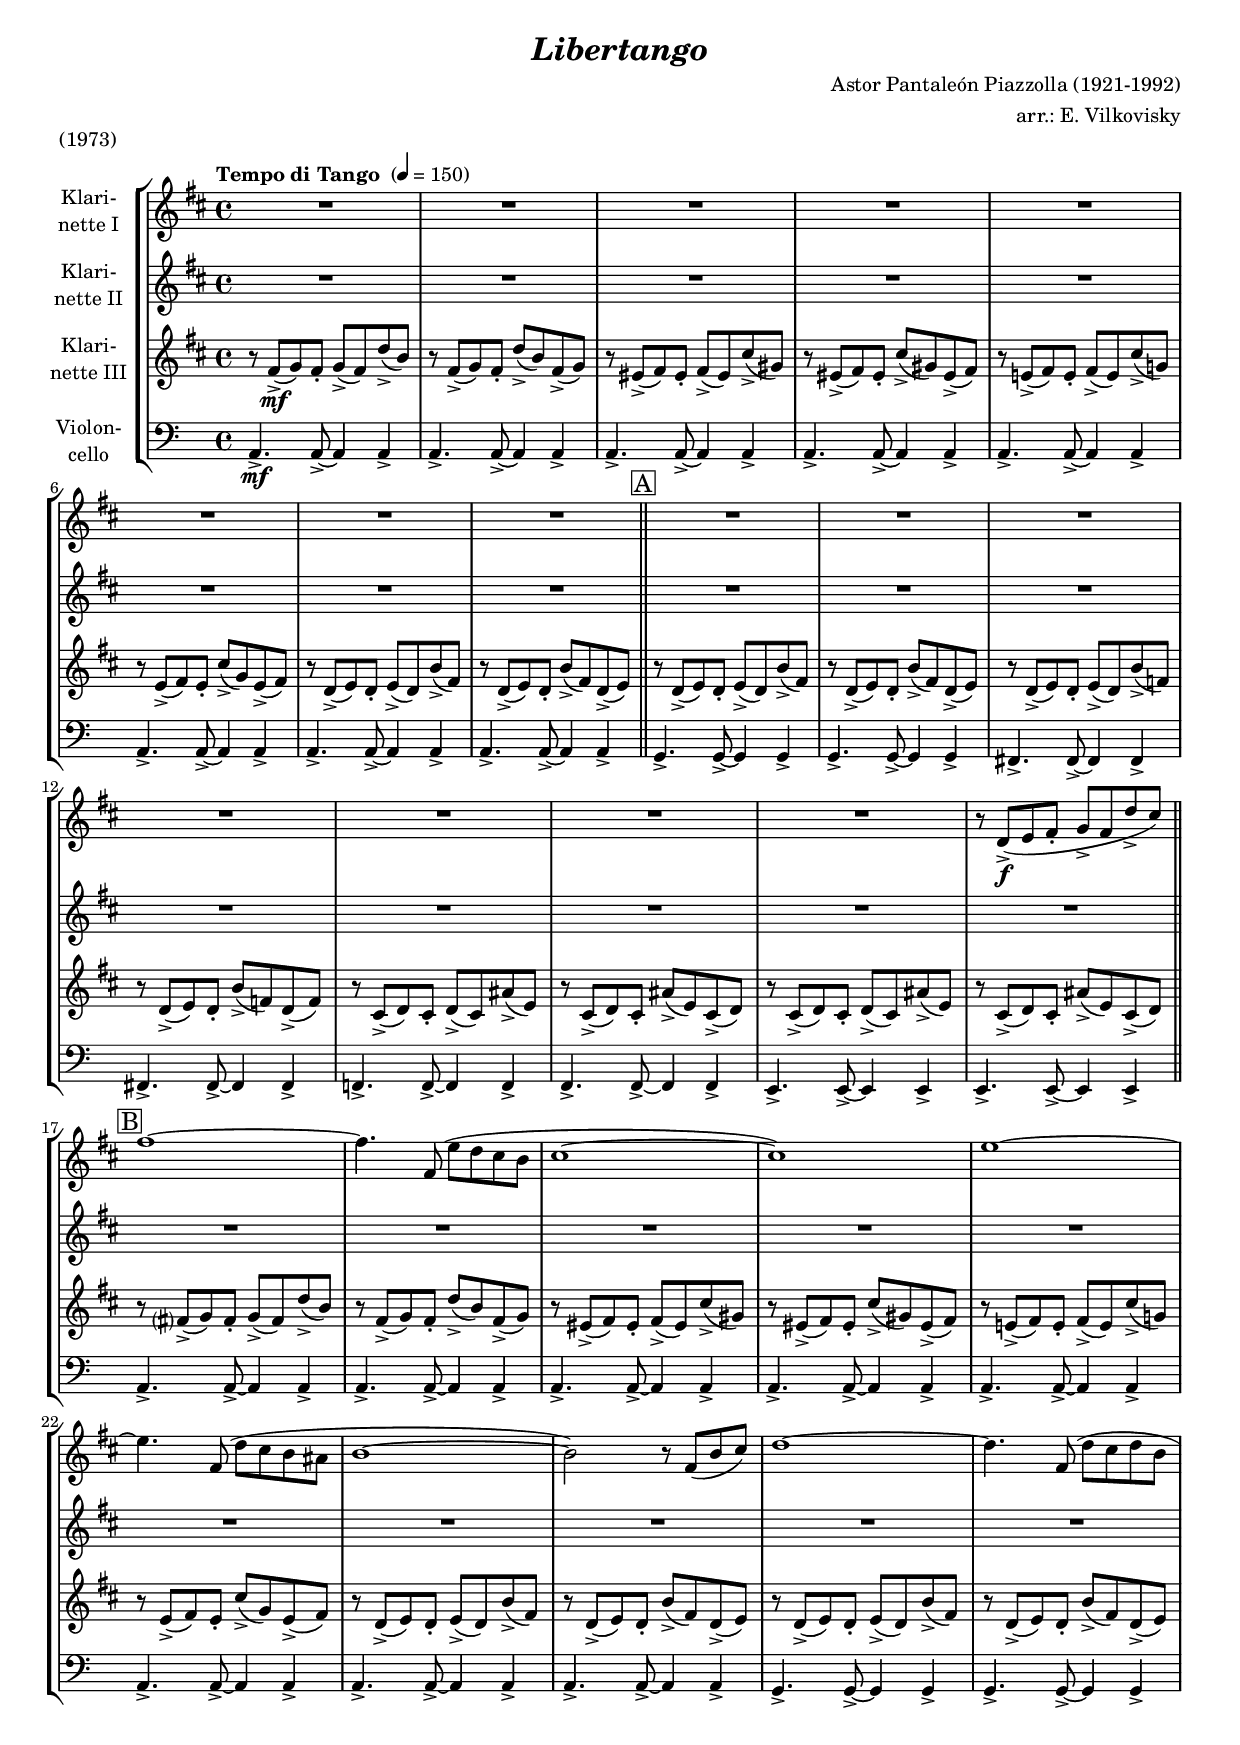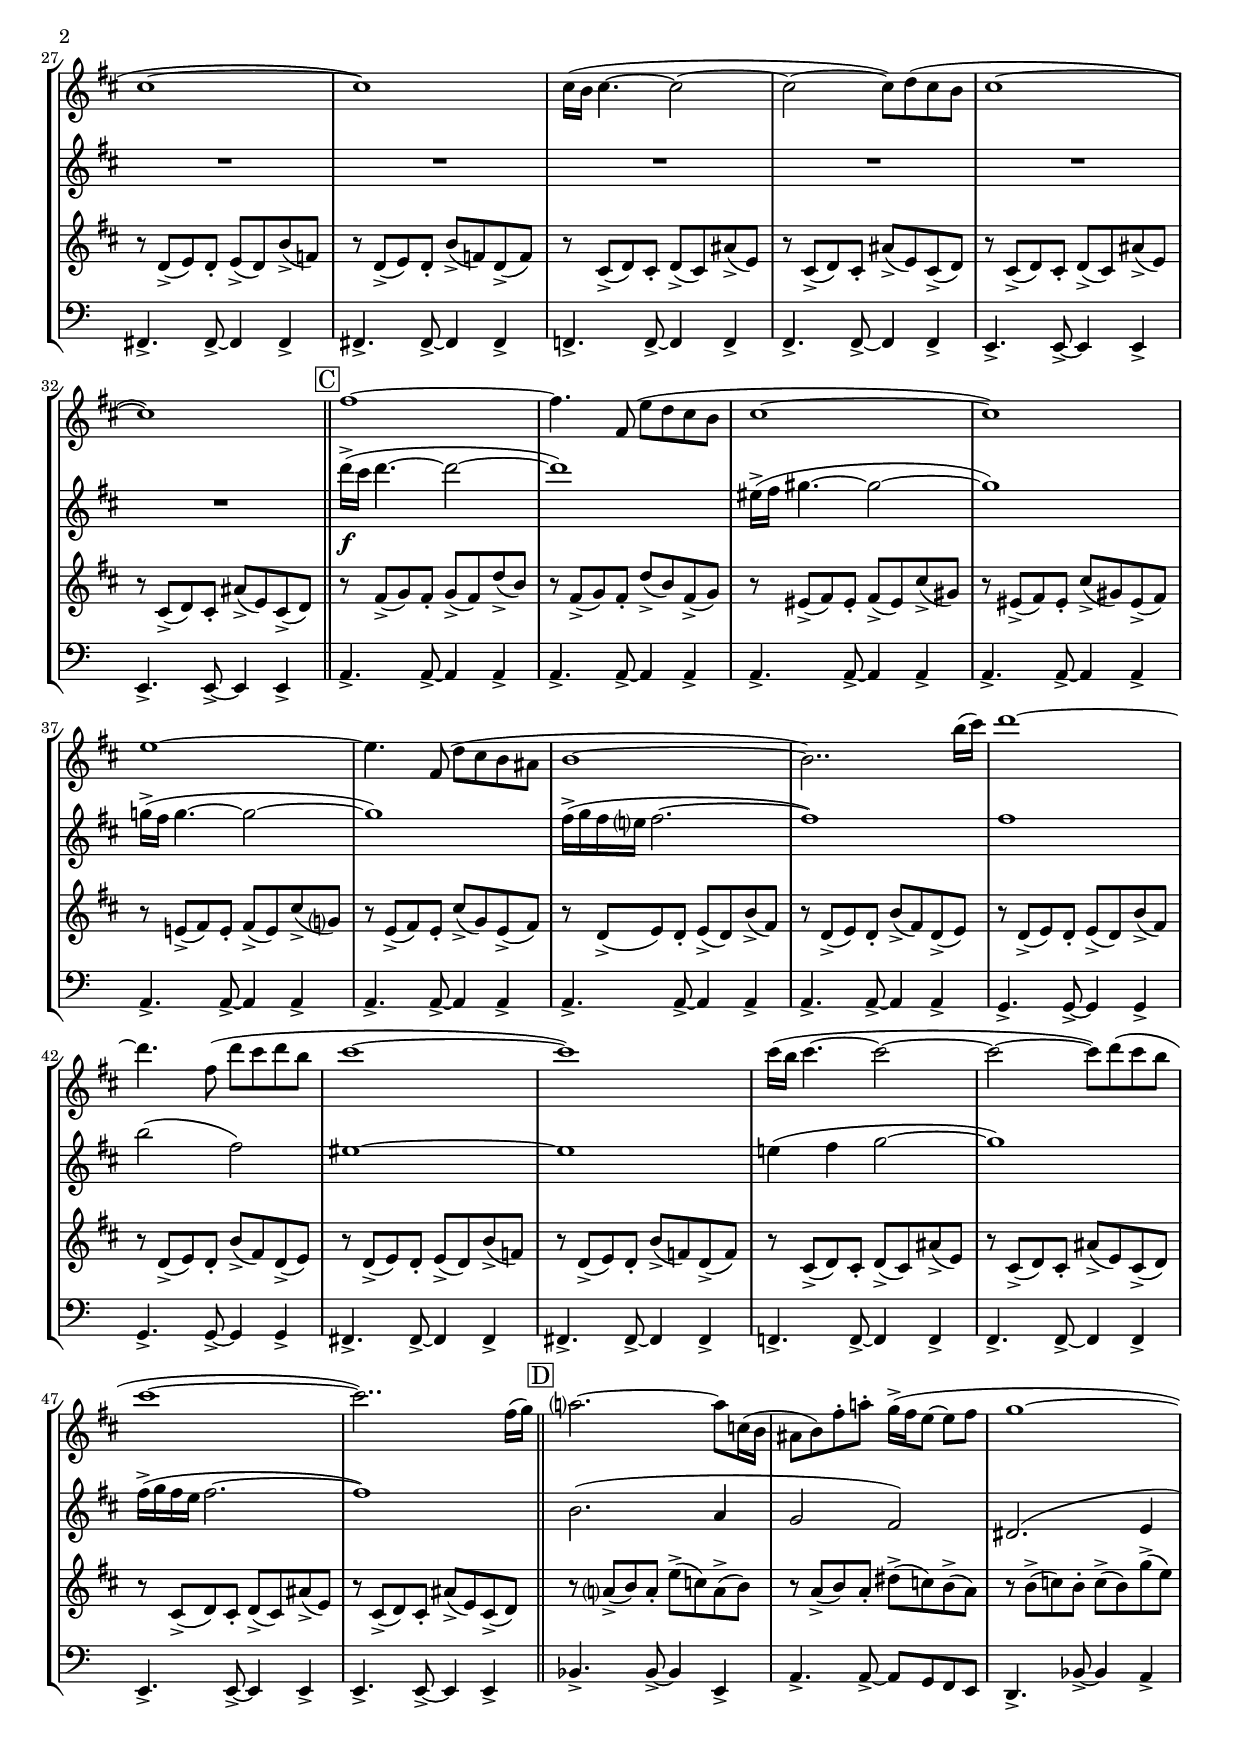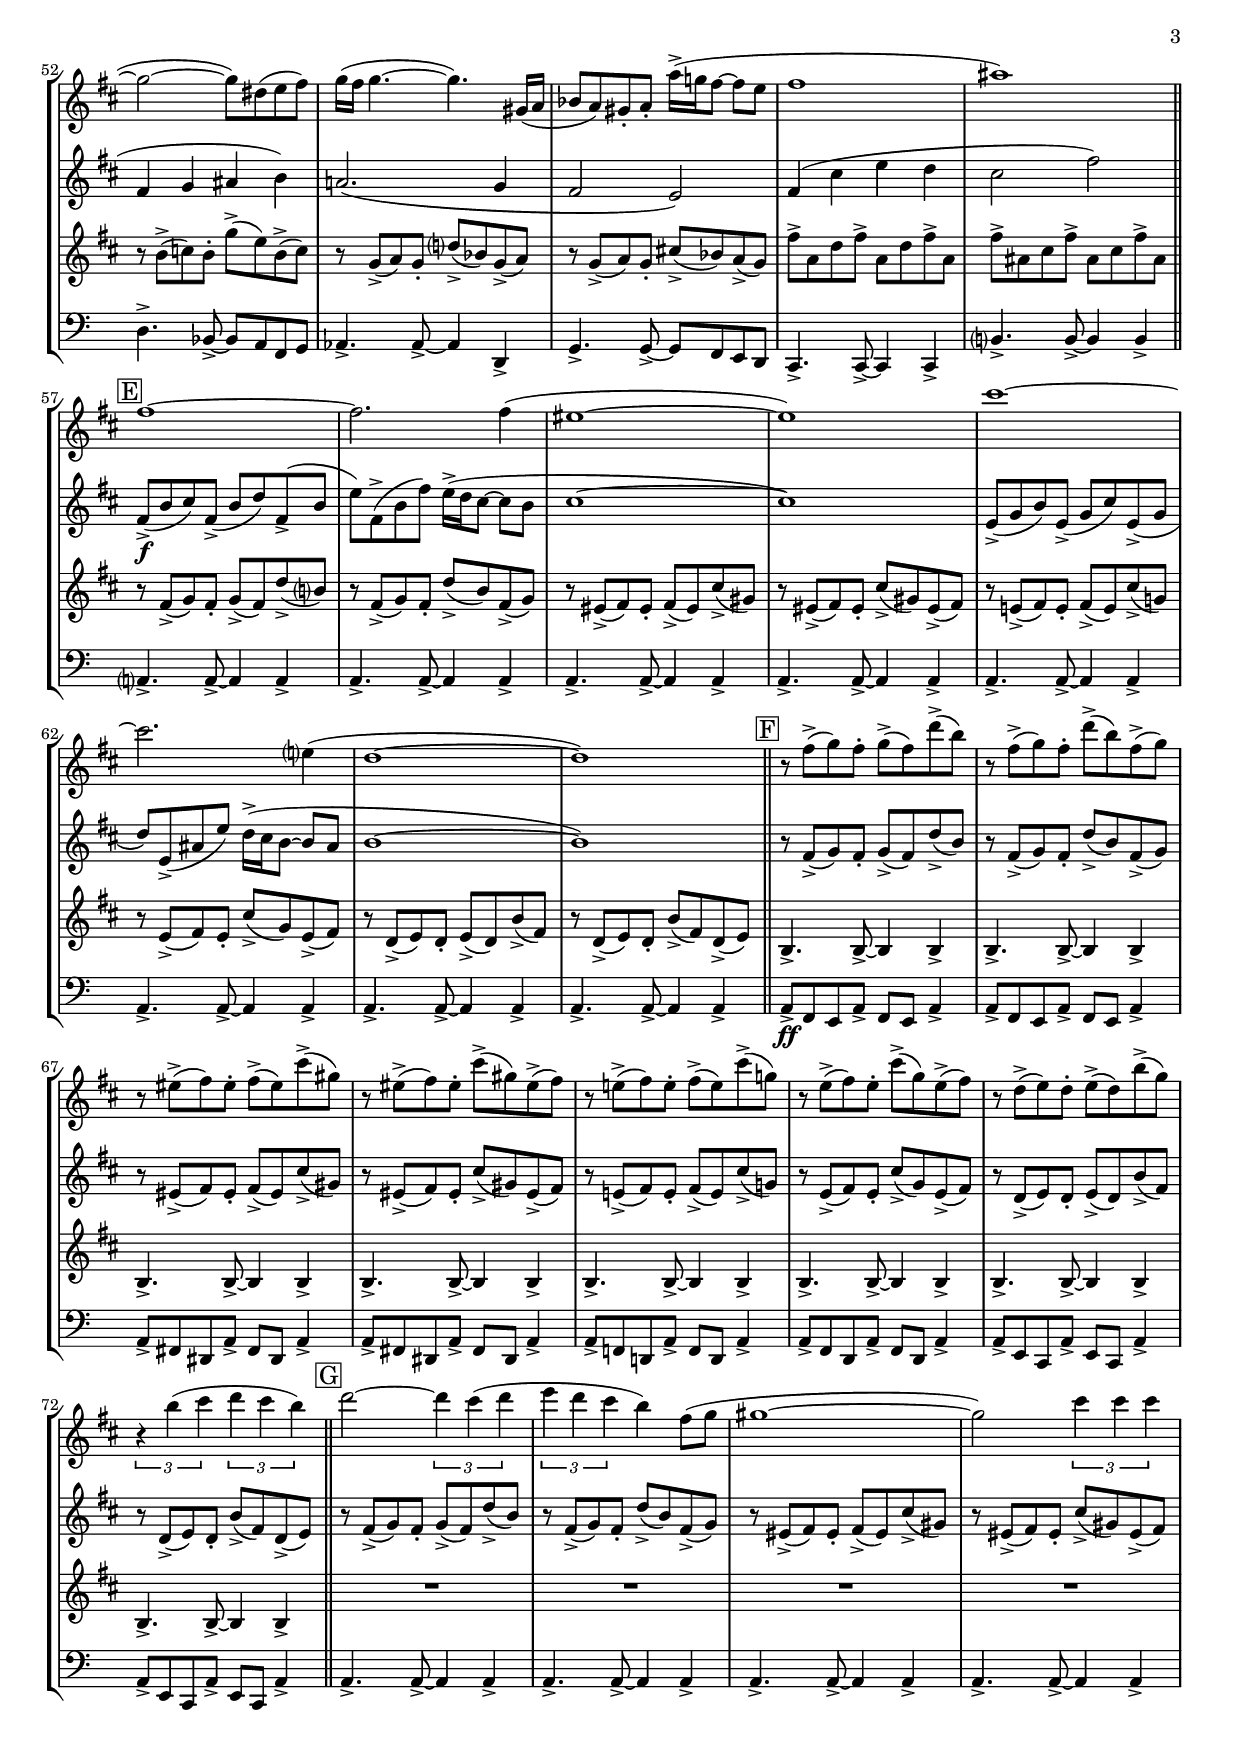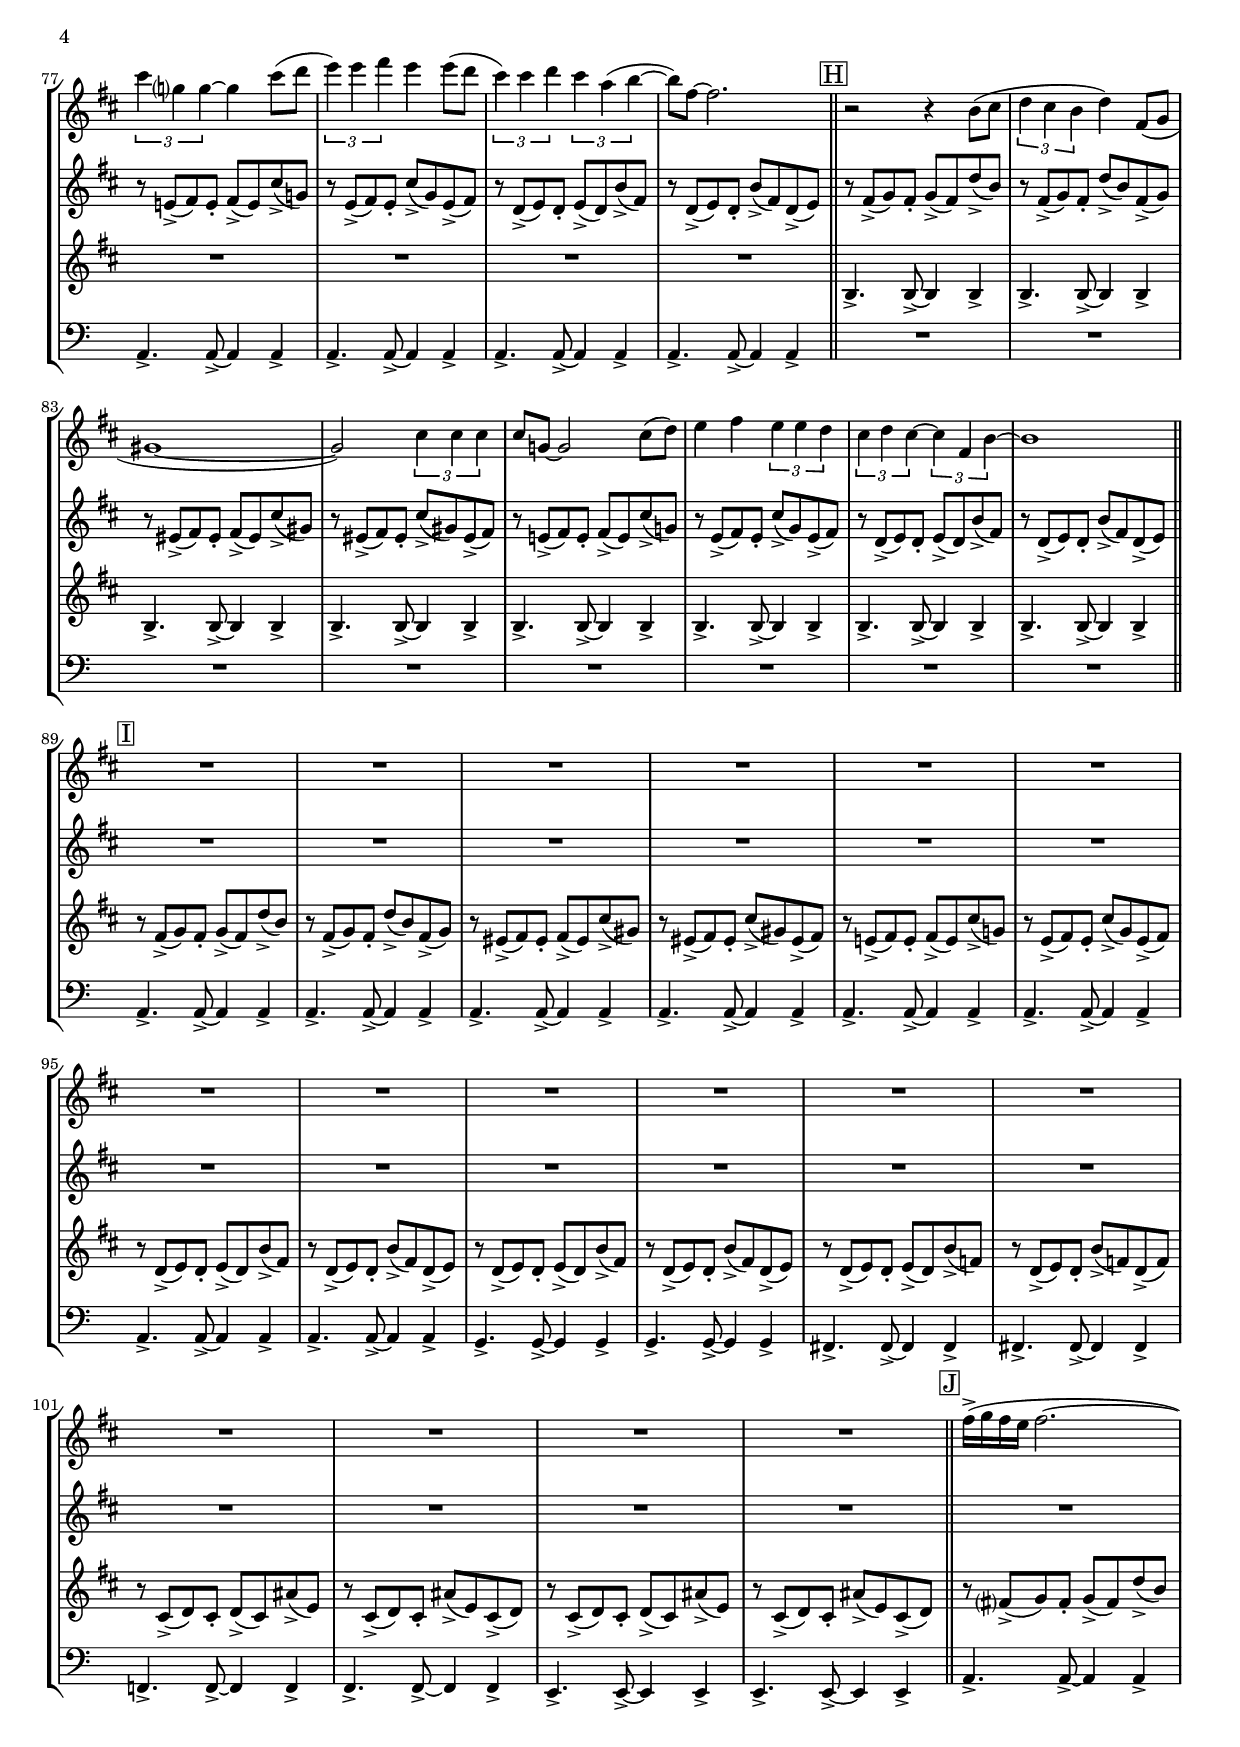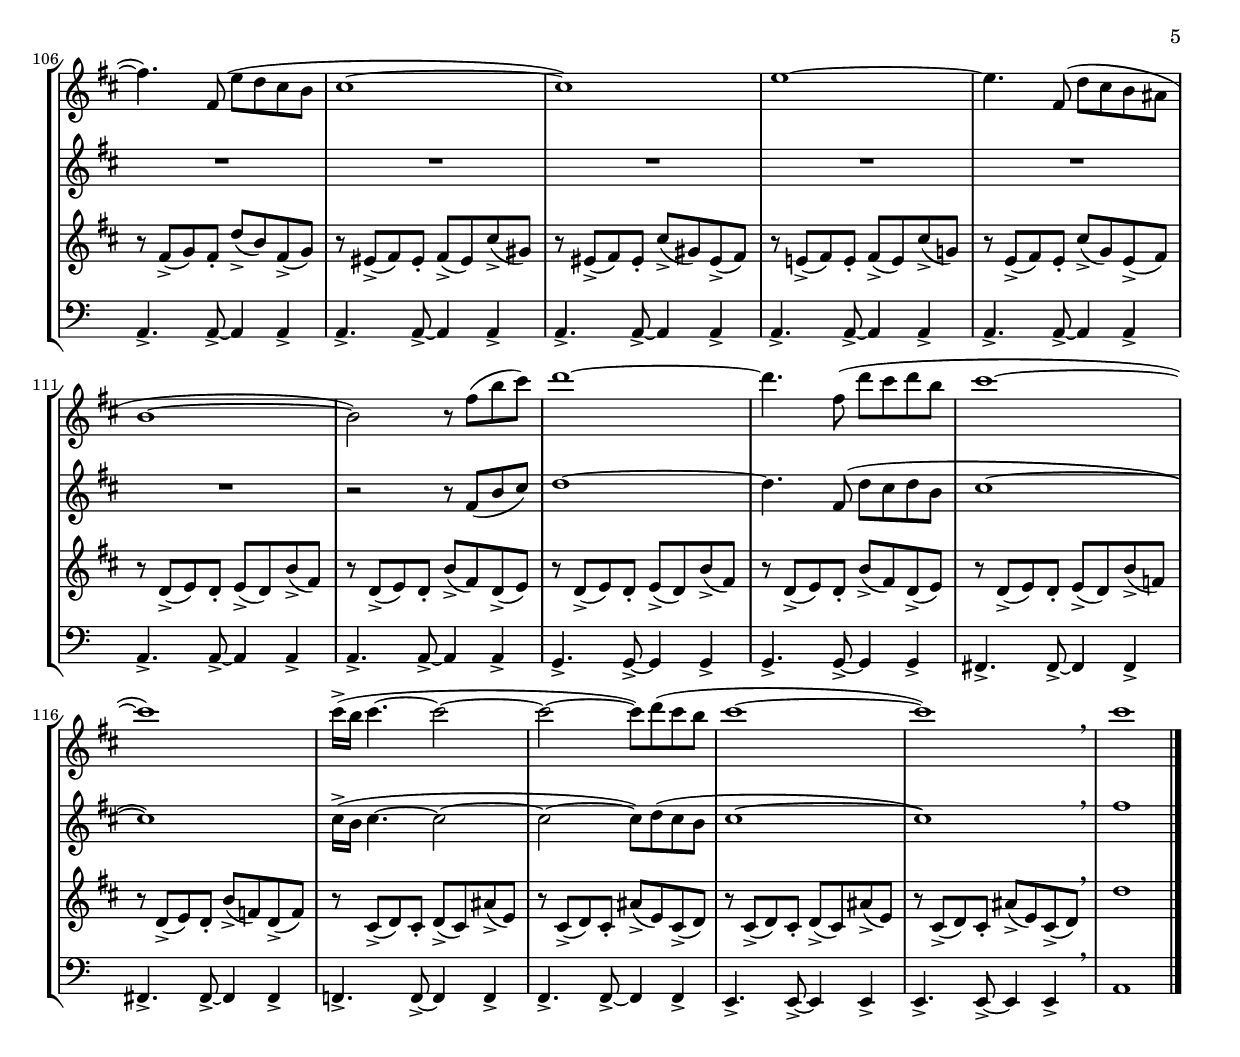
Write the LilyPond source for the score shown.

\version "2.18.2"
\include "deutsch.ly"
  
#(set-global-staff-size 17.3)

\header {
  title     = \markup \bold \italic "Libertango"
  composer  = "Astor Pantaleón Piazzolla (1921-1992)"
  arranger  = "arr.: E. Vilkovisky"
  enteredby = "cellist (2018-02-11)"
  piece     = "(1973)"
}

voiceconsts = {
  \key a \minor
  \time 4/4
  \clef "treble"
%  \numericTimeSignature
  \compressFullBarRests
  % Set default beaming for all staves
% \set Timing.beamExceptions = #'()
% \set Timing.baseMoment     = #(ly:make-moment 1 4)
% \set Timing.beatStructure  = #'(1 1 1)
  \tempo "Tempo di Tango " 4=150
}

micl = "clarinet"
mifl = "flute"
miob = "oboe"
mifh = "french horn"
misx = "tenor sax"
mist = "string ensemble 1"
miba = "cello"

boxa = { \bar "||" \mark \markup \box "A" }
boxb = { \bar "||" \mark \markup \box "B" }
boxc = { \bar "||" \mark \markup \box "C" }
boxd = { \bar "||" \mark \markup \box "D" }
boxe = { \bar "||" \mark \markup \box "E" }
boxf = { \bar "||" \mark \markup \box "F" }
boxg = { \bar "||" \mark \markup \box "G" }
boxh = { \bar "||" \mark \markup \box "H" }
boxi = { \bar "||" \mark \markup \box "I" }
boxj = { \bar "||" \mark \markup \box "J" }

va = \relative c {
  \voiceconsts

  R1*8 \boxa
  R1*7
  r8 c(->\f d e-. f-> e c'-> h) \boxb
  e1~
  e4. e,8( d' c h a
  h1~
  h)
  d~

  d4. e,8( c' h a gis
  a1~
  a2) r8 e( a h)
  c1~
  c4. e,8( c' h c a
  h1~
  h)
  h16( a h4.~ h2~

  h~ h8) c( h a
  h1~
  h) \boxc
  e~
  e4. e,8( d' c h a
  h1~
  h)
  d~
  d4. e,8( c' h a gis

  a1~
  a2..) a'16( h)
  c1~
  c4. e,8( c' h c a
  h1~
  h)
  h16( a h4.~ h2~
  h~ h8) c( h a
  h1~

  h2..) e,16( f) \boxd
  g?2.~ g8 b,16( a
  gis8 a) e'-. g!-. f16(-> e d8~ d e
  f1~
  f2~ f8) cis( d e)
  f16( e f4.~ f) fis,16( g
  as8 g) fis-. g-. g'16(-> f! e8~ e d

  e1
  gis) \boxe
  e1~
  e2. e4(
  dis1~
  dis)
  h'~
  h2. d,?4(
  c1~
  c) \boxf

  r8 e(-> f) e-. f(-> e) c'(-> a)
  r e(-> f) e-. c'(-> a) e(-> f)
  r dis(-> e) dis-. e(-> dis) h'(-> fis)
  r dis(-> e) dis-. h'(-> fis) dis(-> e)
  r d!(-> e) d-. e(-> d) h'(-> f!)
  r d(-> e) d-. h'(-> f) d(-> e)
  
  r c(-> d) c-. d(-> c) a'(-> f)
  \tuplet 3/2 2 { r4 a( h c h a) } \boxg
  c2~ \tuplet 3/2 2 { c4 h( c
		      d c h } a) e8( f
  fis1~
  fis2) \tuplet 3/2 2 { h4 h h
			h f? f~ } f h8( c
  \tuplet 3/2 2 { d4) d e } d d8( c
  \tuplet 3/2 2 { h4) h c h g( a~ }
  a8) e~ e2. \boxh
  r2 r4 a,8( h
  \tuplet 3/2 2 { c4 h a } c) e,8( f
  fis1~
  fis2) \tuplet 3/2 2 { h4 h h }
  h8 f!~ f2 h8( c)
  d4 e \tuplet 3/2 2 { d d c
		       h c h~ h e, a~ }
  a1 \boxi
  R1*16 \boxj
  e'16(-> f e d e2.~
  e4.) e,8( d' c h a

  h1~
  h)
  d~
  d4. e,8( c' h a gis
  a1~
  a2) r8 e'( a h)
  c1~
  c4. e,8( c' h c a
  h1~

  h)
  h16(-> a h4.~ h2~
  h~ h8) c( h a
  h1~
  h) \breathe
  h \bar "|."
}

vb = \relative c'' {
  \voiceconsts

  R1*8 \boxa
  R1*8 \boxb
  R1*16 \boxc
  c16(->\f h c4.~ c2~
  c1)
  dis,16(-> e fis4.~ fis2~
  fis1)

  f!16(-> e f4.~ f2~
  f1)
  e16(-> f e d? e2.~
  e1)
  e
  a2( e)
  dis1~
  dis

  d!4( e f2~
  f1)
  e16(-> f e d e2.~
  e1) \boxd
  a,2.( g4
  f2 e)
  cis2.( d4
  e f gis a)

  g!2.( f4
  e2 d)
  e4( h' d c
  h2 e) \boxe
  e,8(->\f a h) e,(-> a c) e,(-> a
  d) e,(-> a e') d16(-> c h8~ h a
  h1~

  h)
  d,8(-> f a) d,(-> f h) d,(-> f
  c') d,(-> gis d') c16(-> h a8~ a gis
  a1~
  a) \boxf
  r8 e(-> f) e-. f(-> e) c'(-> a)
  r e(-> f) e-. c'(-> a) e(-> f)
  
  r dis(-> e) dis-. e(-> dis) h'(-> fis)
  r dis(-> e) dis-. h'(-> fis) dis(-> e)
  r d!(-> e) d-. e(-> d) h'(-> f!)
  r d(-> e) d-. h'(-> f) d(-> e)
  r c(-> d) c-. d(-> c) a'(-> e)

  r c(-> d) c-. a'(-> e) c(-> d) \boxg
  r e(-> f) e-. f(-> e) c'(-> a)
  r e(-> f) e-. c'(-> a) e(-> f)
  r dis(-> e) dis-. e(-> dis) h'(-> fis)
  r dis(-> e) dis-. h'(-> fis) dis(-> e)
  
  r d!(-> e) d-. e(-> d) h'(-> f!)
  r d(-> e) d-. h'(-> f) d(-> e)
  r c(-> d) c-. d(-> c) a'(-> e)
  r c(-> d) c-. a'(-> e) c(-> d) \boxh
  r e(-> f) e-. f(-> e) c'(-> a)

  r e(-> f) e-. c'(-> a) e(-> f)
  r dis(-> e) dis-. e(-> dis) h'(-> fis)
  r dis(-> e) dis-. h'(-> fis) dis(-> e)
  r d!(-> e) d-. e(-> d) h'(-> f!)
  r d(-> e) d-. h'(-> f) d(-> e)
  
  r c(-> d) c-. d(-> c) a'(-> e)
  r c(-> d) c-. a'(-> e) c(-> d) \boxi
  R1*16 \boxj
  R1*7
  r2 r8 e( a h)

  c1~
  c4. e,8( c' h c a
  h1~
  h)
  h16(-> a h4.~ h2~
  h~ h8) c( h a
  h1~
  h) \breathe
  e \bar "|."
}

vc = \relative c {
  \voiceconsts

  r8 e(->\mf f) e-. f(-> e) c'(-> a)
  r e(-> f) e-. c'(-> a) e(-> f)
  r dis(-> e) dis-. e(-> dis) h'(-> fis)
  r dis(-> e) dis-. h'(-> fis) dis(-> e)
  
  r d!(-> e) d-. e(-> d) h'(-> f!)
  r d(-> e) d-. h'(-> f) d(-> e)
  r c(-> d) c-. d(-> c) a'(-> e)
  r c(-> d) c-. a'(-> e) c(-> d) \boxa
  r c(-> d) c-. d(-> c) a'(-> e)
  
  r c(-> d) c-. a'(-> e) c(-> d)
  r c(-> d) c-. d(-> c) a'(-> es)
  r c(-> d) c-. a'(-> es) c(-> es)
  r h(-> c) h-. c(-> h) gis'(-> d)
  r h(-> c) h-. gis'(-> d) h(-> c)
  
  r h(-> c) h-. c(-> h) gis'(-> d)
  r h(-> c) h-. gis'(-> d) h(-> c) \boxb
  r e?(-> f) e-. f(-> e) c'(-> a)
  r e(-> f) e-. c'(-> a) e(-> f)
  r dis(-> e) dis-. e(-> dis) h'(-> fis)
  
  r dis(-> e) dis-. h'(-> fis) dis(-> e)
  r d!(-> e) d-. e(-> d) h'(-> f!)
  r d(-> e) d-. h'(-> f) d(-> e)
  r c(-> d) c-. d(-> c) a'(-> e)
  r c(-> d) c-. a'(-> e) c(-> d)
  
  r c(-> d) c-. d(-> c) a'(-> e)
  r c(-> d) c-. a'(-> e) c(-> d)
  r c(-> d) c-. d(-> c) a'(-> es)
  r c(-> d) c-. a'(-> es) c(-> es)
  r h(-> c) h-. c(-> h) gis'(-> d)
  
  r h(-> c) h-. gis'(-> d) h(-> c)
  r h(-> c) h-. c(-> h) gis'(-> d)
  r h(-> c) h-. gis'(-> d) h(-> c) \boxc
  r e(-> f) e-. f(-> e) c'(-> a)
  r e(-> f) e-. c'(-> a) e(-> f)

  r dis(-> e) dis-. e(-> dis) h'(-> fis)
  r dis(-> e) dis-. h'(-> fis) dis(-> e)
  r d!(-> e) d-. e(-> d) h'(-> f?)
  r d(-> e) d-. h'(-> f) d(-> e)
  r c(-> d) c-. d(-> c) a'(-> e)
  
  r c(-> d) c-. a'(-> e) c(-> d)
  r c(-> d) c-. d(-> c) a'(-> e)
  r c(-> d) c-. a'(-> e) c(-> d)
  r c(-> d) c-. d(-> c) a'(-> es)
  r c(-> d) c-. a'(-> es) c(-> es)
  
  r h(-> c) h-. c(-> h) gis'(-> d)
  r h(-> c) h-. gis'(-> d) h(-> c)
  r h(-> c) h-. c(-> h) gis'(-> d)
  r h(-> c) h-. gis'(-> d) h(-> c) \boxd
  r g'?(-> a) g-. d'(-> b) g(-> a)
  
  r g(-> a) g-. cis(-> b) a(-> g)
  r a(-> b) a-. b(-> a) f'(-> d)
  r a(-> b) a-. f'(-> d) a(-> b)
  r f(-> g) f-. c'?(-> as) f(-> g)
  r f(-> g) f-. h!(-> as) g(-> f)

  e'-> g, c e-> g, c e-> g,
  e'-> gis, h e-> gis, h e-> gis, \boxe
  r e(-> f) e-. f(-> e) c'(-> a?)
  r e(-> f) e-. c'(-> a) e(-> f)
  r dis(-> e) dis-. e(-> dis) h'(-> fis)
  
  r dis(-> e) dis-. h'(-> fis) dis(-> e)
  r d!(-> e) d-. e(-> d) h'(-> f!)
  r d(-> e) d-. h'(-> f) d(-> e)
  r c(-> d) c-. d(-> c) a'(-> e)
  r c(-> d) c-. a'(-> e) c(-> d) \boxf

  a4.-> a8~-> a4 a->
  a4.-> a8~-> a4 a->
  a4.-> a8~-> a4 a->
  a4.-> a8~-> a4 a->
  a4.-> a8~-> a4 a->
  a4.-> a8~-> a4 a->

  a4.-> a8~-> a4 a->
  a4.-> a8~-> a4 a-> \boxg
  R1*8 \boxh
  a4.-> a8~-> a4 a->
  a4.-> a8~-> a4 a->
  a4.-> a8~-> a4 a->

  a4.-> a8~-> a4 a->
  a4.-> a8~-> a4 a->
  a4.-> a8~-> a4 a->
  a4.-> a8~-> a4 a->
  a4.-> a8~-> a4 a-> \boxi
  
  r8 e'(-> f) e-. f(-> e) c'(-> a)
  r e(-> f) e-. c'(-> a) e(-> f)
  r dis(-> e) dis-. e(-> dis) h'(-> fis)
  r dis(-> e) dis-. h'(-> fis) dis(-> e)
  r d!(-> e) d-. e(-> d) h'(-> f!)
  
  r d(-> e) d-. h'(-> f) d(-> e)
  r c(-> d) c-. d(-> c) a'(-> e)
  r c(-> d) c-. a'(-> e) c(-> d)
  r c(-> d) c-. d(-> c) a'(-> e)
  r c(-> d) c-. a'(-> e) c(-> d)
  
  r c(-> d) c-. d(-> c) a'(-> es)
  r c(-> d) c-. a'(-> es) c(-> es)
  r h(-> c) h-. c(-> h) gis'(-> d)
  r h(-> c) h-. gis'(-> d) h(-> c)
  r h(-> c) h-. c(-> h) gis'(-> d)
  
  r h(-> c) h-. gis'(-> d) h(-> c) \boxj
  r e?(-> f) e-. f(-> e) c'(-> a)
  r e(-> f) e-. c'(-> a) e(-> f)
  r dis(-> e) dis-. e(-> dis) h'(-> fis)  
  r dis(-> e) dis-. h'(-> fis) dis(-> e)
  
  r d!(-> e) d-. e(-> d) h'(-> f!)
  r d(-> e) d-. h'(-> f) d(-> e)
  r c(-> d) c-. d(-> c) a'(-> e)
  r c(-> d) c-. a'(-> e) c(-> d)
  r c(-> d) c-. d(-> c) a'(-> e)
  
  r c(-> d) c-. a'(-> e) c(-> d)
  r c(-> d) c-. d(-> c) a'(-> es)
  r c(-> d) c-. a'(-> es) c(-> es)
  r h(-> c) h-. c(-> h) gis'(-> d)
  
  r h(-> c) h-. gis'(-> d) h(-> c)
  r h(-> c) h-. c(-> h) gis'(-> d)
  r h(-> c) h-. gis'(-> d) h(-> c) \breathe
  c'1 \bar "|."
}

vd = \relative c {
  \voiceconsts
  \clef "bass"

  a4.->\mf a8~-> a4 a->
  a4.-> a8~-> a4 a->
  a4.-> a8~-> a4 a->
  a4.-> a8~-> a4 a->
  a4.-> a8~-> a4 a->
  
  a4.-> a8~-> a4 a->
  a4.-> a8~-> a4 a->
  a4.-> a8~-> a4 a-> \boxa
  g4.-> g8~-> g4 g->
  g4.-> g8~-> g4 g->
  fis4.-> fis8~-> fis4 fis->

  fis4.-> fis8~-> fis4 fis->
  f!4.-> f8~-> f4 f->
  f4.-> f8~-> f4 f->
  e4.-> e8~-> e4 e->
  e4.-> e8~-> e4 e-> \boxb

  a4.-> a8~-> a4 a->
  a4.-> a8~-> a4 a->
  a4.-> a8~-> a4 a->
  a4.-> a8~-> a4 a->
  a4.-> a8~-> a4 a->
  a4.-> a8~-> a4 a->

  a4.-> a8~-> a4 a->
  a4.-> a8~-> a4 a->
  g4.-> g8~-> g4 g->
  g4.-> g8~-> g4 g->
  fis4.-> fis8~-> fis4 fis->
  
  fis4.-> fis8~-> fis4 fis->
  f!4.-> f8~-> f4 f->
  f4.-> f8~-> f4 f->
  e4.-> e8~-> e4 e->
  e4.-> e8~-> e4 e-> \boxc

  a4.-> a8~-> a4 a->
  a4.-> a8~-> a4 a->
  a4.-> a8~-> a4 a->
  a4.-> a8~-> a4 a->
  a4.-> a8~-> a4 a->
  a4.-> a8~-> a4 a->
  
  a4.-> a8~-> a4 a->
  a4.-> a8~-> a4 a->
  g4.-> g8~-> g4 g->
  g4.-> g8~-> g4 g->
  fis4.-> fis8~-> fis4 fis->
  
  fis4.-> fis8~-> fis4 fis->
  f!4.-> f8~-> f4 f->
  f4.-> f8~-> f4 f->
  e4.-> e8~-> e4 e->
  e4.-> e8~-> e4 e-> \boxd

  b'4.-> b8~-> b4 e,->
  a4.-> a8~-> a g f e
  d4.-> b'8~-> b4 a->
  d4.-> b8~-> b a f g
  as4.-> as8~-> as4 d,->

  g4.-> g8~-> g f e d
  c4.-> c8~-> c4 c->
  h'?4.-> h8~-> h4 h-> \boxe
  a?4.-> a8~-> a4 a->
  a4.-> a8~-> a4 a->
  
  a4.-> a8~-> a4 a->
  a4.-> a8~-> a4 a->
  a4.-> a8~-> a4 a->
  a4.-> a8~-> a4 a->
  a4.-> a8~-> a4 a->
  a4.-> a8~-> a4 a-> \boxf

  a8->\ff f e a-> f e a4->
  a8-> f e a-> f e a4->
  a8-> fis dis a'-> fis dis a'4->
  a8-> fis dis a'-> fis dis a'4->
  a8-> f! d! a'-> f d a'4->

  a8-> f d a'-> f d a'4->
  a8-> e c a'-> e c a'4->
  a8-> e c a'-> e c a'4-> \boxg
  a4.-> a8~-> a4 a->
  a4.-> a8~-> a4 a->
  
  a4.-> a8~-> a4 a->
  a4.-> a8~-> a4 a->
  a4.-> a8~-> a4 a->
  a4.-> a8~-> a4 a->
  a4.-> a8~-> a4 a->
  a4.-> a8~-> a4 a-> \boxh
  R1*8 \boxi
  a4.-> a8~-> a4 a->
  a4.-> a8~-> a4 a->
  a4.-> a8~-> a4 a->
  a4.-> a8~-> a4 a->
  a4.-> a8~-> a4 a->
  
  a4.-> a8~-> a4 a->
  a4.-> a8~-> a4 a->
  a4.-> a8~-> a4 a->
  g4.-> g8~-> g4 g->
  g4.-> g8~-> g4 g->
  fis4.-> fis8~-> fis4 fis->
  
  fis4.-> fis8~-> fis4 fis->
  f!4.-> f8~-> f4 f->
  f4.-> f8~-> f4 f->
  e4.-> e8~-> e4 e->
  e4.-> e8~-> e4 e-> \boxj

  a4.-> a8~-> a4 a->
  a4.-> a8~-> a4 a->
  a4.-> a8~-> a4 a->
  a4.-> a8~-> a4 a->
  a4.-> a8~-> a4 a->
  a4.-> a8~-> a4 a->
  
  a4.-> a8~-> a4 a->
  a4.-> a8~-> a4 a->
  g4.-> g8~-> g4 g->
  g4.-> g8~-> g4 g->
  fis4.-> fis8~-> fis4 fis->
  
  fis4.-> fis8~-> fis4 fis->
  f!4.-> f8~-> f4 f->
  f4.-> f8~-> f4 f->
  e4.-> e8~-> e4 e->
  e4.-> e8~-> e4 e-> \breathe
  a1 \bar "|."
}


music = \new StaffGroup <<
      \new Staff {
	\set Staff.midiInstrument = \micl
	\set Staff.instrumentName = \markup \center-column { "Klari-" "nette I" }
	\transpose a h' { \va }
      }

      \new Staff {
	\set Staff.midiInstrument = \micl
	\set Staff.instrumentName = \markup \center-column { "Klari-" "nette II" }
	\transpose a h' { \vb }
      }

      \new Staff {
	\set Staff.midiInstrument = \micl
	\set Staff.instrumentName = \markup \center-column { "Klari-" "nette III" }
	\transpose a h' { \vc }
      }

      \new Staff {
	\set Staff.midiInstrument = \miba
	\set Staff.instrumentName = \markup \center-column { "Violon-" "cello" }
	\transpose a a { \vd }
      }
>>

\book {
  \score {
    \music
    \layout {}
  }

  \score {
    \unfoldRepeats \music

    \midi {
      \context {
        \Score
      }
    }
  }
}
